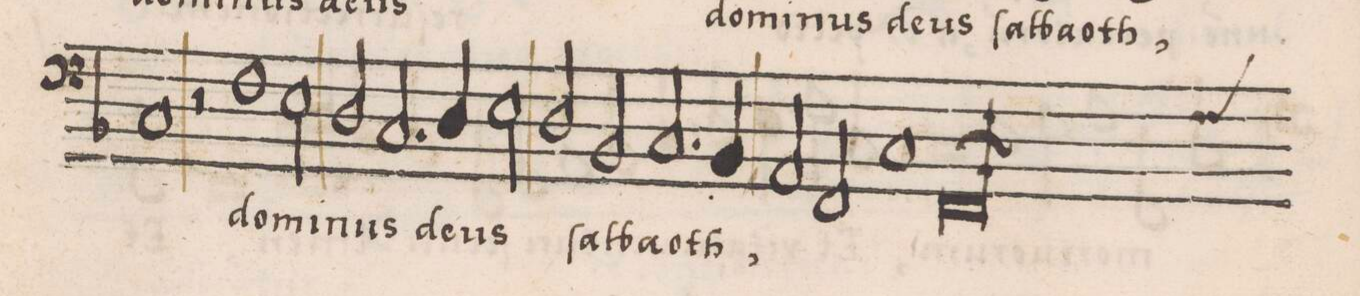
**kern	**text
*I"BASSVS	*
*clefF4	*
*k[b-]	*
*met(C|)	*
*M2/1	*
1C	.
2r	.
1F\	do-
=19-	=19-
2E\	-mi-
2D/	-nus
2.C/	.
=20-	=20-
4D/	de-
2E\	-us
2D/	.
2BB-/	ſab-
=21-	=21-
2.C/	-ba-
4BB-/	-oth,
2AA/	.
2FF/	.
=22-	=22-
1C	.
*custos:F	*
1FFl;	.
=23||	=23||
*-	*-
